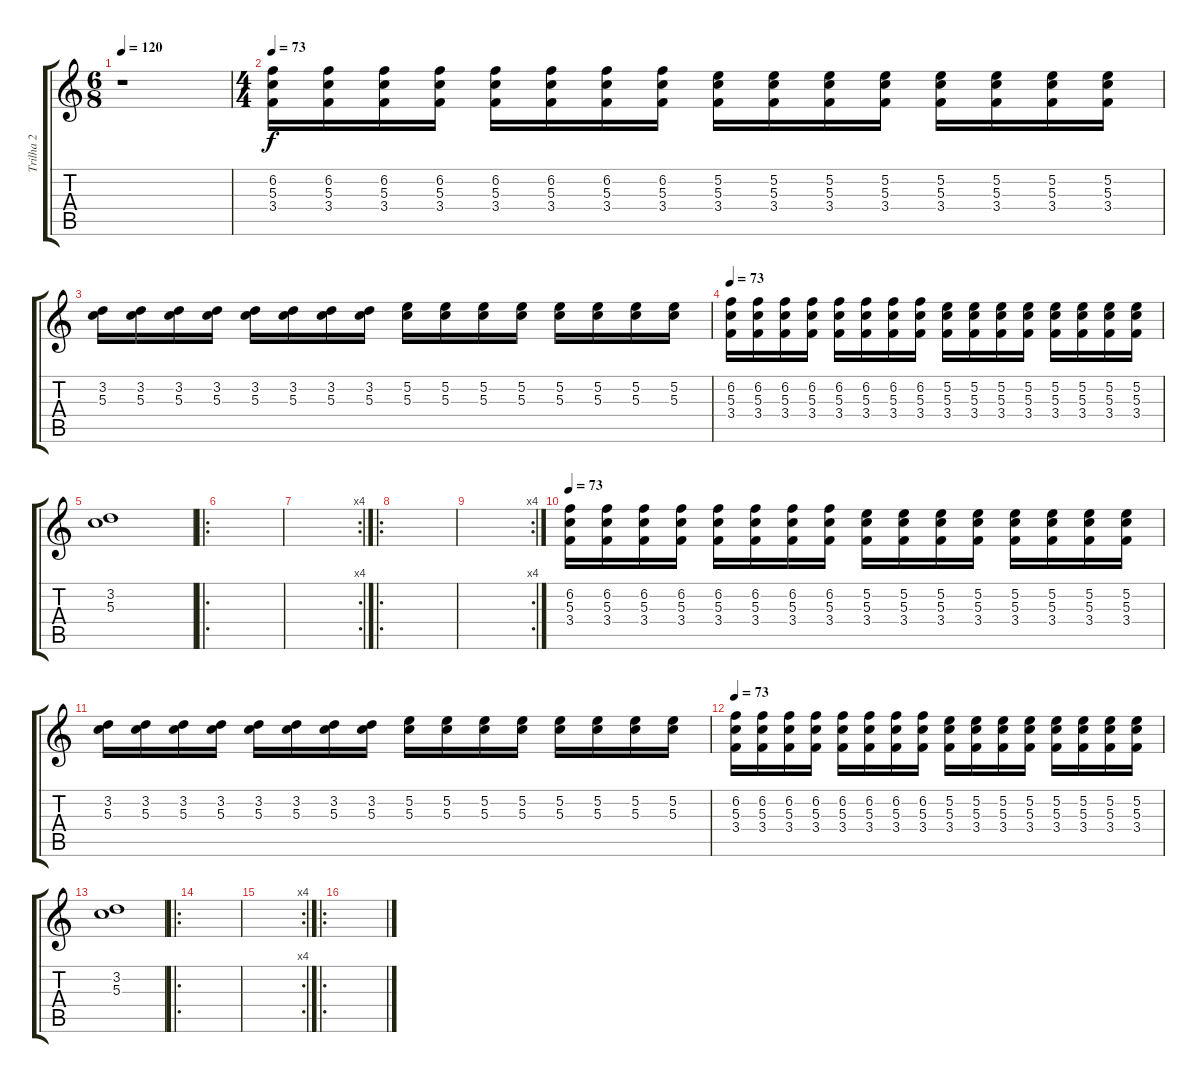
\track ("Trilha 2" "Trilha 2") {instrument acousticguitarsteel}
\staff {score tabs}
\tuning (E4 B3 G3 D3 A2 E2) {hide}
\ts (6 8)
\tempo 120
\clef g2
\ks c
r.1{dy f instrument acousticguitarsteel} |
\ts (4 4)
\tempo 73
(6.2 5.3 3.4).16 (6.2 5.3 3.4).16 (6.2 5.3 3.4).16 (6.2 5.3 3.4).16 (6.2 5.3 3.4).16 (6.2 5.3 3.4).16 (6.2 5.3 3.4).16 (6.2 5.3 3.4).16 (5.2 5.3 3.4).16 (5.2 5.3 3.4).16 (5.2 5.3 3.4).16 (5.2 5.3 3.4).16 (5.2 5.3 3.4).16 (5.2 5.3 3.4).16 (5.2 5.3 3.4).16 (5.2 5.3 3.4).16 |
(3.2 5.3).16 (3.2 5.3).16 (3.2 5.3).16 (3.2 5.3).16 (3.2 5.3).16 (3.2 5.3).16 (3.2 5.3).16 (3.2 5.3).16 (5.2 5.3).16 (5.2 5.3).16 (5.2 5.3).16 (5.2 5.3).16 (5.2 5.3).16 (5.2 5.3).16 (5.2 5.3).16 (5.2 5.3).16 |
\tempo 73
(6.2 5.3 3.4).16 (6.2 5.3 3.4).16 (6.2 5.3 3.4).16 (6.2 5.3 3.4).16 (6.2 5.3 3.4).16 (6.2 5.3 3.4).16 (6.2 5.3 3.4).16 (6.2 5.3 3.4).16 (5.2 5.3 3.4).16 (5.2 5.3 3.4).16 (5.2 5.3 3.4).16 (5.2 5.3 3.4).16 (5.2 5.3 3.4).16 (5.2 5.3 3.4).16 (5.2 5.3 3.4).16 (5.2 5.3 3.4).16 |
(3.2 5.3).1 |
\ro
|
\rc 4
|
\ro
|
\rc 4
|
\tempo 73
(6.2 5.3 3.4).16 (6.2 5.3 3.4).16 (6.2 5.3 3.4).16 (6.2 5.3 3.4).16 (6.2 5.3 3.4).16 (6.2 5.3 3.4).16 (6.2 5.3 3.4).16 (6.2 5.3 3.4).16 (5.2 5.3 3.4).16 (5.2 5.3 3.4).16 (5.2 5.3 3.4).16 (5.2 5.3 3.4).16 (5.2 5.3 3.4).16 (5.2 5.3 3.4).16 (5.2 5.3 3.4).16 (5.2 5.3 3.4).16 |
(3.2 5.3).16 (3.2 5.3).16 (3.2 5.3).16 (3.2 5.3).16 (3.2 5.3).16 (3.2 5.3).16 (3.2 5.3).16 (3.2 5.3).16 (5.2 5.3).16 (5.2 5.3).16 (5.2 5.3).16 (5.2 5.3).16 (5.2 5.3).16 (5.2 5.3).16 (5.2 5.3).16 (5.2 5.3).16 |
\tempo 73
(6.2 5.3 3.4).16 (6.2 5.3 3.4).16 (6.2 5.3 3.4).16 (6.2 5.3 3.4).16 (6.2 5.3 3.4).16 (6.2 5.3 3.4).16 (6.2 5.3 3.4).16 (6.2 5.3 3.4).16 (5.2 5.3 3.4).16 (5.2 5.3 3.4).16 (5.2 5.3 3.4).16 (5.2 5.3 3.4).16 (5.2 5.3 3.4).16 (5.2 5.3 3.4).16 (5.2 5.3 3.4).16 (5.2 5.3 3.4).16 |
(3.2 5.3).1 |
\ro
|
\rc 4
|
\ro
